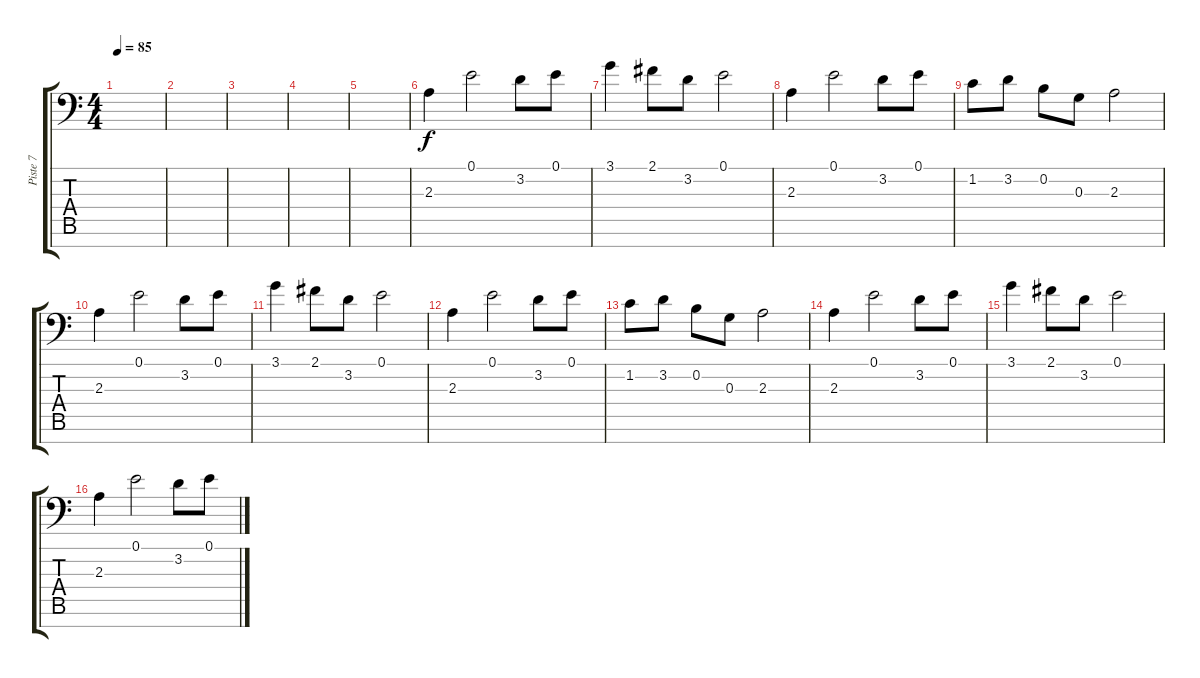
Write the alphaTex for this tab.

\track ("Piste 7" "Piste 7") {instrument flute}
\staff {score tabs}
\tuning (E4 B3 G3 D3 A2 E2 C-1) {hide}
\ts (4 4)
\tempo 85
\clef f4
\ks c
|
|
|
|
|
2.3.4 0.1.2 3.2.8 0.1.8 |
3.1.4 2.1.8 3.2.8 0.1.2 |
2.3.4 0.1.2 3.2.8 0.1.8 |
1.2.8 3.2.8 0.2.8 0.3.8 2.3.2 |
2.3.4 0.1.2 3.2.8 0.1.8 |
3.1.4 2.1.8 3.2.8 0.1.2 |
2.3.4 0.1.2 3.2.8 0.1.8 |
1.2.8 3.2.8 0.2.8 0.3.8 2.3.2 |
2.3.4{volume 11 instrument stringensemble1} 0.1.2 3.2.8 0.1.8 |
3.1.4 2.1.8 3.2.8 0.1.2 |
2.3.4 0.1.2 3.2.8 0.1.8
